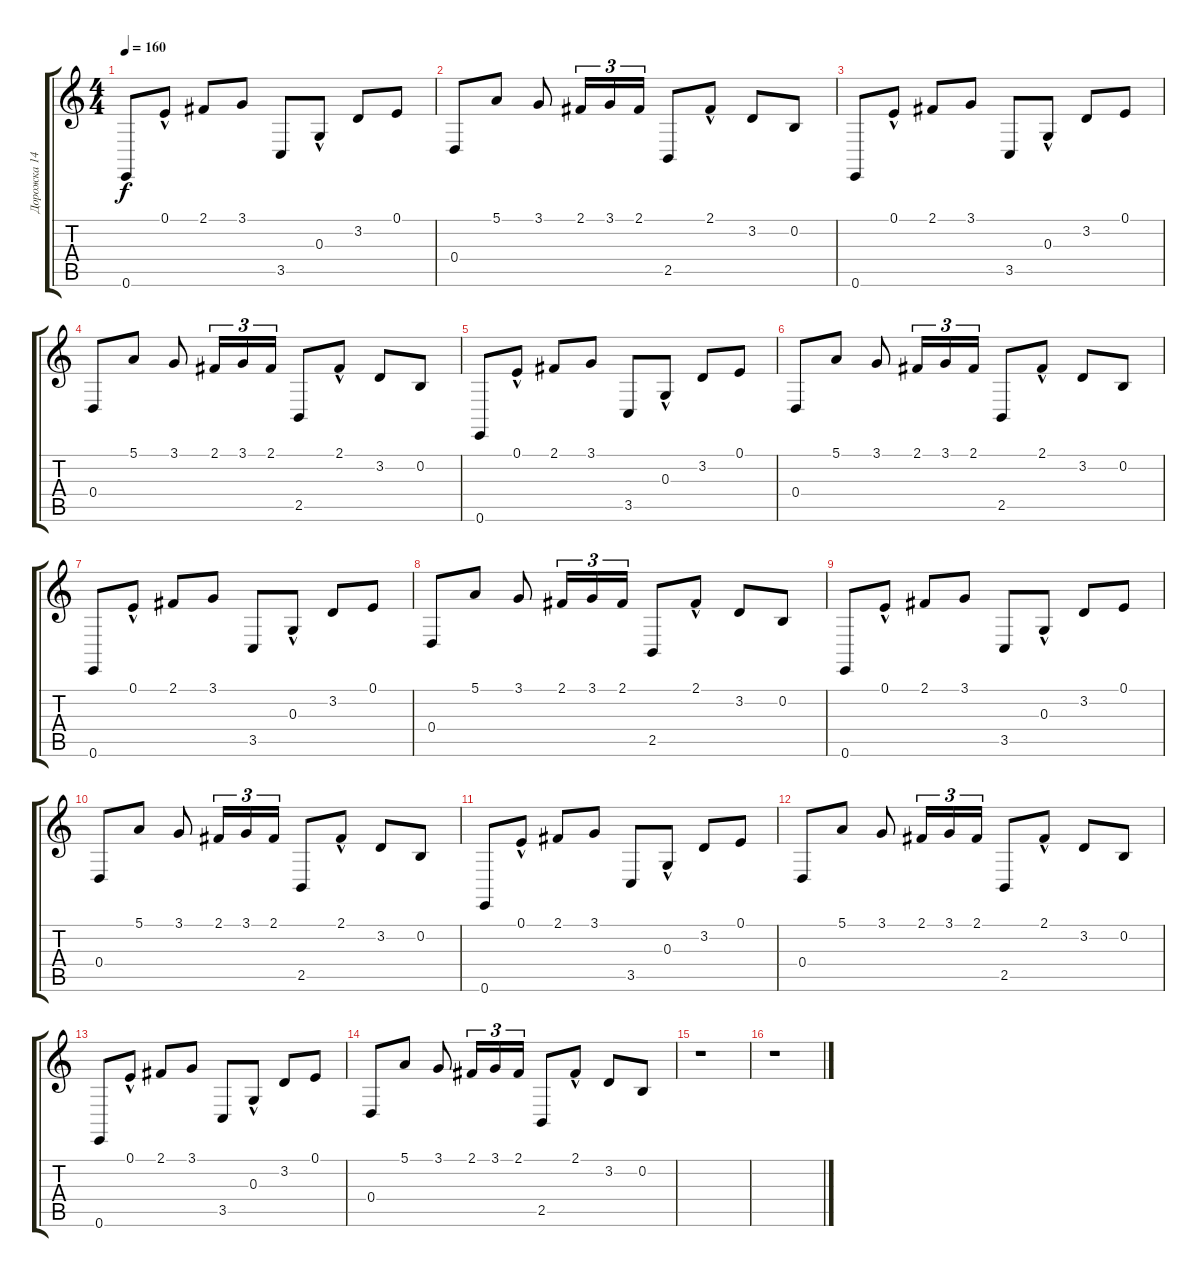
\track ("Дорожка 14" "Дорожка 14") {instrument flute}
\staff {score tabs}
\tuning (E4 B3 G3 D3 A2 E2) {hide}
\ts (4 4)
\tempo 160
\clef g2
\ks c
0.6.8{dy f} 0.1{hac}.8 2.1.8 3.1.8 3.5.8 0.3{hac}.8 3.2.8 0.1.8 |
0.4.8 5.1.8 3.1.8 2.1.16{tu (3 2)} 3.1.16{tu (3 2)} 2.1.16{tu (3 2)} 2.5.8 2.1{hac}.8 3.2.8 0.2.8 |
0.6.8 0.1{hac}.8 2.1.8 3.1.8 3.5.8 0.3{hac}.8 3.2.8 0.1.8 |
0.4.8 5.1.8 3.1.8 2.1.16{tu (3 2)} 3.1.16{tu (3 2)} 2.1.16{tu (3 2)} 2.5.8 2.1{hac}.8 3.2.8 0.2.8 |
0.6.8 0.1{hac}.8 2.1.8 3.1.8 3.5.8 0.3{hac}.8 3.2.8 0.1.8 |
0.4.8 5.1.8 3.1.8 2.1.16{tu (3 2)} 3.1.16{tu (3 2)} 2.1.16{tu (3 2)} 2.5.8 2.1{hac}.8 3.2.8 0.2.8 |
0.6.8 0.1{hac}.8 2.1.8 3.1.8 3.5.8 0.3{hac}.8 3.2.8 0.1.8 |
0.4.8 5.1.8 3.1.8 2.1.16{tu (3 2)} 3.1.16{tu (3 2)} 2.1.16{tu (3 2)} 2.5.8 2.1{hac}.8 3.2.8 0.2.8 |
0.6.8 0.1{hac}.8 2.1.8 3.1.8 3.5.8 0.3{hac}.8 3.2.8 0.1.8 |
0.4.8 5.1.8 3.1.8 2.1.16{tu (3 2)} 3.1.16{tu (3 2)} 2.1.16{tu (3 2)} 2.5.8 2.1{hac}.8 3.2.8 0.2.8 |
0.6.8 0.1{hac}.8 2.1.8 3.1.8 3.5.8 0.3{hac}.8 3.2.8 0.1.8 |
0.4.8 5.1.8 3.1.8 2.1.16{tu (3 2)} 3.1.16{tu (3 2)} 2.1.16{tu (3 2)} 2.5.8 2.1{hac}.8 3.2.8 0.2.8 |
0.6.8 0.1{hac}.8 2.1.8 3.1.8 3.5.8 0.3{hac}.8 3.2.8 0.1.8 |
0.4.8 5.1.8 3.1.8 2.1.16{tu (3 2)} 3.1.16{tu (3 2)} 2.1.16{tu (3 2)} 2.5.8 2.1{hac}.8 3.2.8 0.2.8 |
r.1 |
r.1
